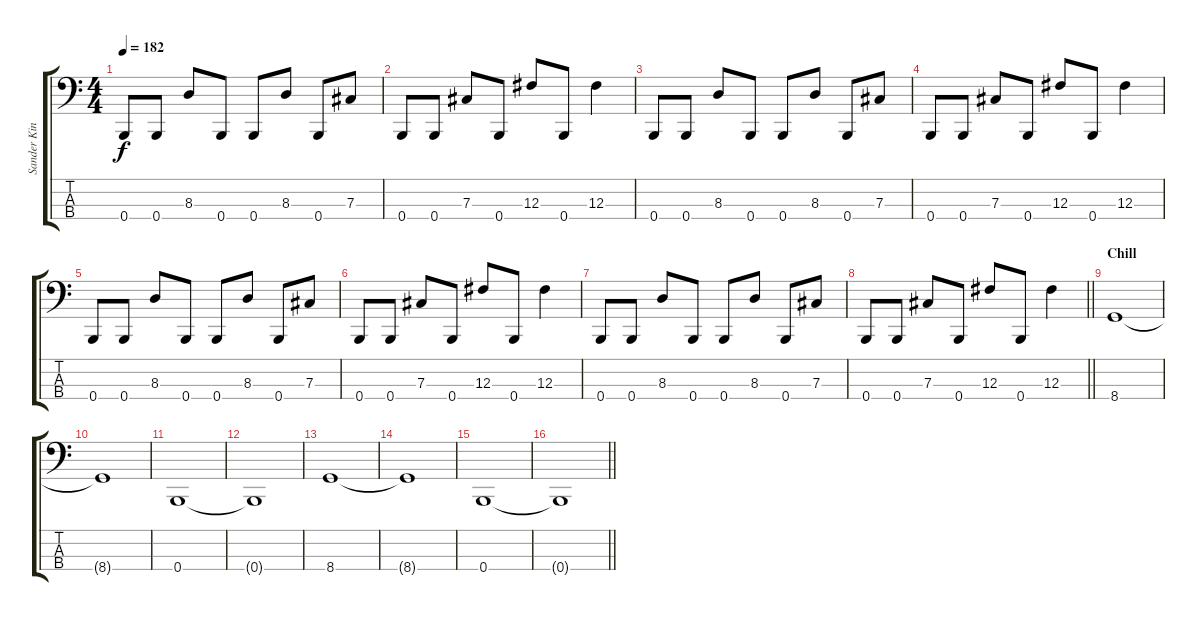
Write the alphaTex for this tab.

\track ("Sander Kink" "Sander Kin") {instrument electricbasspick}
\staff {score tabs}
\tuning (E2 B1 Gb1 B0) {hide}
\ts (4 4)
\tempo 182
\clef f4
\ks c
0.4.8{dy f} 0.4.8 8.3.8 0.4.8 0.4.8 8.3.8 0.4.8 7.3.8 |
0.4.8 0.4.8 7.3.8 0.4.8 12.3.8 0.4.8 12.3.4 |
0.4.8 0.4.8 8.3.8 0.4.8 0.4.8 8.3.8 0.4.8 7.3.8 |
0.4.8 0.4.8 7.3.8 0.4.8 12.3.8 0.4.8 12.3.4 |
0.4.8 0.4.8 8.3.8 0.4.8 0.4.8 8.3.8 0.4.8 7.3.8 |
0.4.8 0.4.8 7.3.8 0.4.8 12.3.8 0.4.8 12.3.4 |
0.4.8 0.4.8 8.3.8 0.4.8 0.4.8 8.3.8 0.4.8 7.3.8 |
\barLineRight lightlight
0.4.8 0.4.8 7.3.8 0.4.8 12.3.8 0.4.8 12.3.4 |
\section ("" "Chill")
8.4.1 |
8.4{t}.1 |
0.4.1 |
0.4{t}.1 |
8.4.1 |
8.4{t}.1 |
0.4.1 |
\barLineRight lightlight
0.4{t}.1
